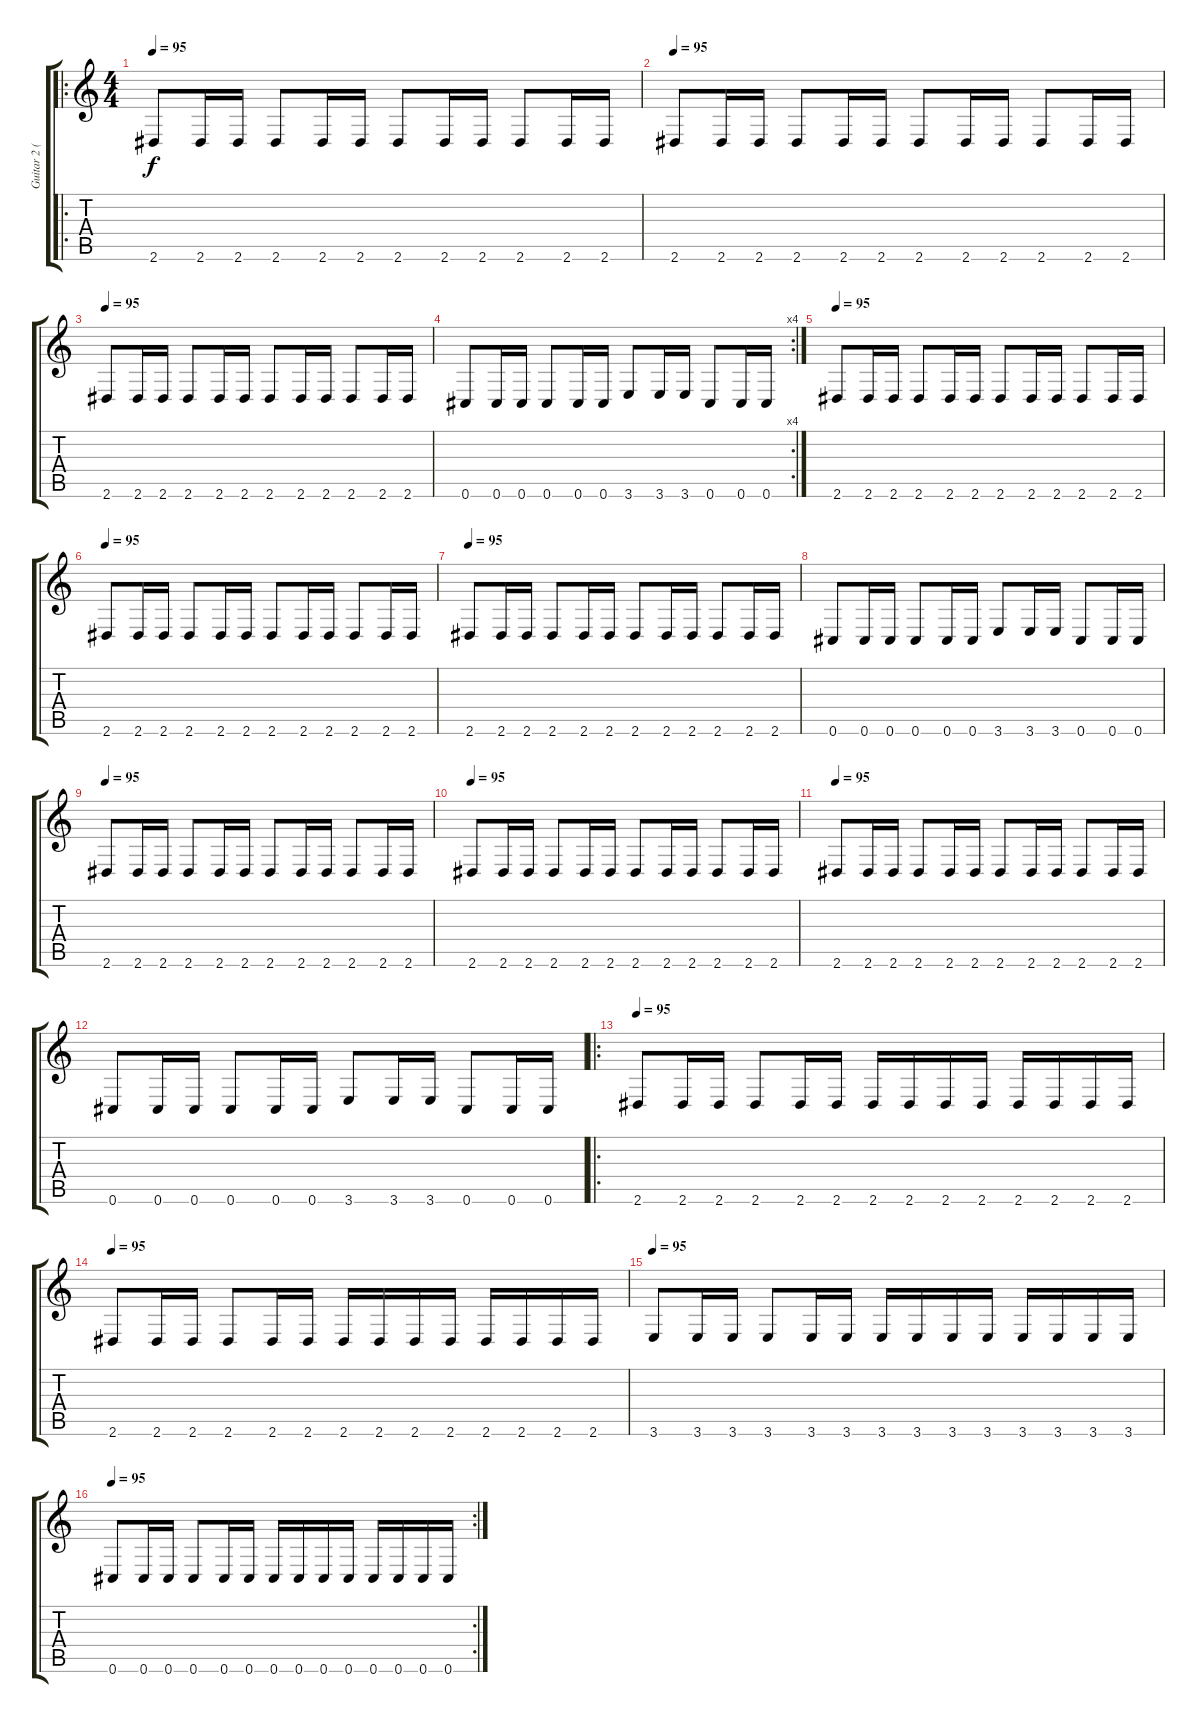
\track ("Guitar 2 (Tommy Eriksson) " "Guitar 2 (") {instrument distortionguitar}
\staff {score tabs}
\tuning (Db4 Ab3 E3 B2 Gb2 Db2) {hide}
\ro
\ts (4 4)
\tempo 95
\clef g2
\ks c
2.6.8{dy f} 2.6.16 2.6.16 2.6.8 2.6.16 2.6.16 2.6.8 2.6.16 2.6.16 2.6.8 2.6.16 2.6.16 |
\tempo 95
2.6.8 2.6.16 2.6.16 2.6.8 2.6.16 2.6.16 2.6.8 2.6.16 2.6.16 2.6.8 2.6.16 2.6.16 |
\tempo 95
2.6.8 2.6.16 2.6.16 2.6.8 2.6.16 2.6.16 2.6.8 2.6.16 2.6.16 2.6.8 2.6.16 2.6.16 |
\rc 4
0.6.8 0.6.16 0.6.16 0.6.8 0.6.16 0.6.16 3.6.8 3.6.16 3.6.16 0.6.8 0.6.16 0.6.16 |
\tempo 95
2.6.8 2.6.16 2.6.16 2.6.8 2.6.16 2.6.16 2.6.8 2.6.16 2.6.16 2.6.8 2.6.16 2.6.16 |
\tempo 95
2.6.8 2.6.16 2.6.16 2.6.8 2.6.16 2.6.16 2.6.8 2.6.16 2.6.16 2.6.8 2.6.16 2.6.16 |
\tempo 95
2.6.8 2.6.16 2.6.16 2.6.8 2.6.16 2.6.16 2.6.8 2.6.16 2.6.16 2.6.8 2.6.16 2.6.16 |
0.6.8 0.6.16 0.6.16 0.6.8 0.6.16 0.6.16 3.6.8 3.6.16 3.6.16 0.6.8 0.6.16 0.6.16 |
\tempo 95
2.6.8 2.6.16 2.6.16 2.6.8 2.6.16 2.6.16 2.6.8 2.6.16 2.6.16 2.6.8 2.6.16 2.6.16 |
\tempo 95
2.6.8 2.6.16 2.6.16 2.6.8 2.6.16 2.6.16 2.6.8 2.6.16 2.6.16 2.6.8 2.6.16 2.6.16 |
\tempo 95
2.6.8 2.6.16 2.6.16 2.6.8 2.6.16 2.6.16 2.6.8 2.6.16 2.6.16 2.6.8 2.6.16 2.6.16 |
0.6.8 0.6.16 0.6.16 0.6.8 0.6.16 0.6.16 3.6.8 3.6.16 3.6.16 0.6.8 0.6.16 0.6.16 |
\ro
\tempo 95
2.6.8 2.6.16 2.6.16 2.6.8 2.6.16 2.6.16 2.6.16 2.6.16 2.6.16 2.6.16 2.6.16 2.6.16 2.6.16 2.6.16 |
\tempo 95
2.6.8 2.6.16 2.6.16 2.6.8 2.6.16 2.6.16 2.6.16 2.6.16 2.6.16 2.6.16 2.6.16 2.6.16 2.6.16 2.6.16 |
\tempo 95
3.6.8 3.6.16 3.6.16 3.6.8 3.6.16 3.6.16 3.6.16 3.6.16 3.6.16 3.6.16 3.6.16 3.6.16 3.6.16 3.6.16 |
\rc 2
\tempo 95
0.6.8 0.6.16 0.6.16 0.6.8 0.6.16 0.6.16 0.6.16 0.6.16 0.6.16 0.6.16 0.6.16 0.6.16 0.6.16 0.6.16
